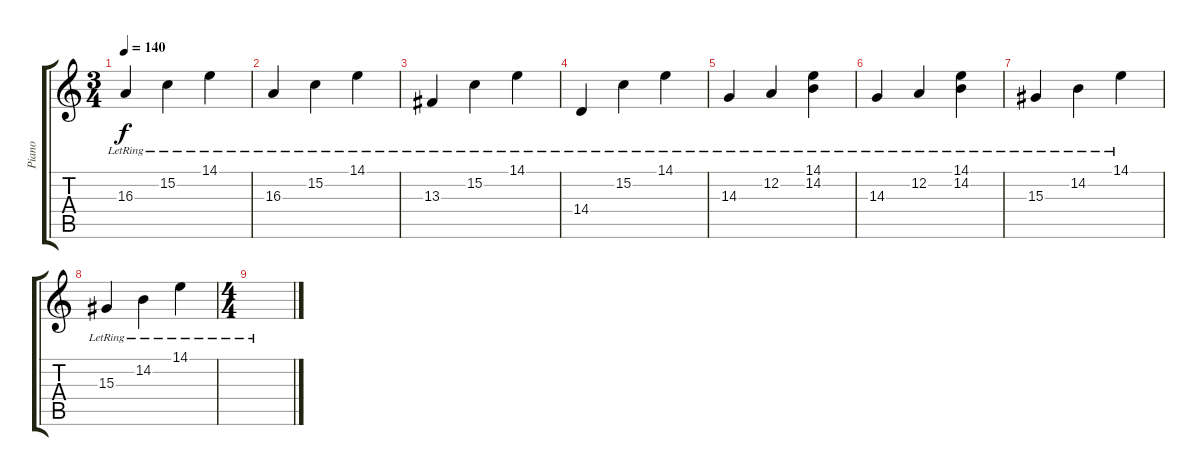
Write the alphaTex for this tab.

\track ("Piano" "Piano") {instrument acousticgrandpiano}
\staff {score tabs}
\tuning (D4 A3 F3 C3 G2 C2) {hide}
\ts (3 4)
\tempo 140
\clef g2
\ks c
16.3{lr}.4{dy f} 15.2{lr}.4 14.1{lr}.4 |
16.3{lr}.4 15.2{lr}.4 14.1{lr}.4 |
13.3{lr}.4 15.2{lr}.4 14.1{lr}.4 |
14.4{lr}.4 15.2{lr}.4 14.1{lr}.4 |
14.3{lr}.4 12.2{lr}.4 (14.1{lr} 14.2{lr}).4 |
14.3{lr}.4 12.2{lr}.4 (14.1{lr} 14.2{lr}).4 |
15.3{lr}.4 14.2{lr}.4 14.1{lr}.4 |
15.3{lr}.4 14.2{lr}.4 14.1{lr}.4 |
\ts (4 4)
